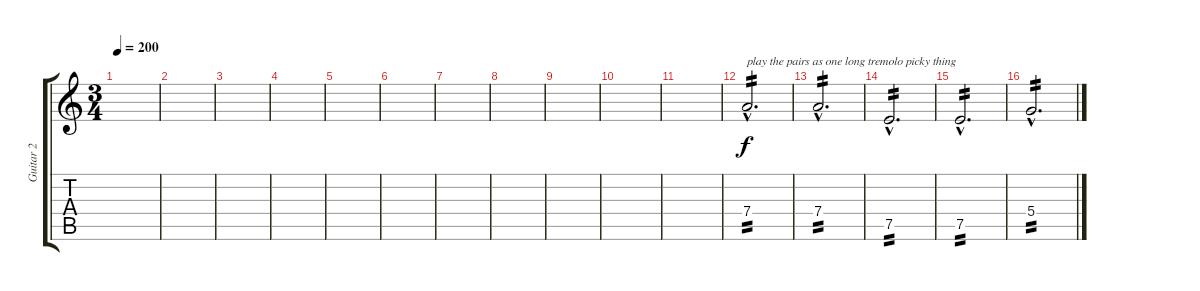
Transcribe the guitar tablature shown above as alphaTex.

\track ("Guitar 2" "Guitar 2") {instrument distortionguitar}
\staff {score tabs}
\tuning (E4 B3 G3 D3 A2 E2) {hide}
\ts (3 4)
\tempo 200
\clef g2
\ks c
|
|
|
|
|
|
|
|
|
|
|
7.4{hac}.2{d txt "play the pairs as one long tremolo picky thing" tp 2} |
7.4{hac}.2{d tp 2} |
7.5{hac}.2{d tp 2} |
7.5{hac}.2{d tp 2} |
5.4{hac}.2{d tp 2}
